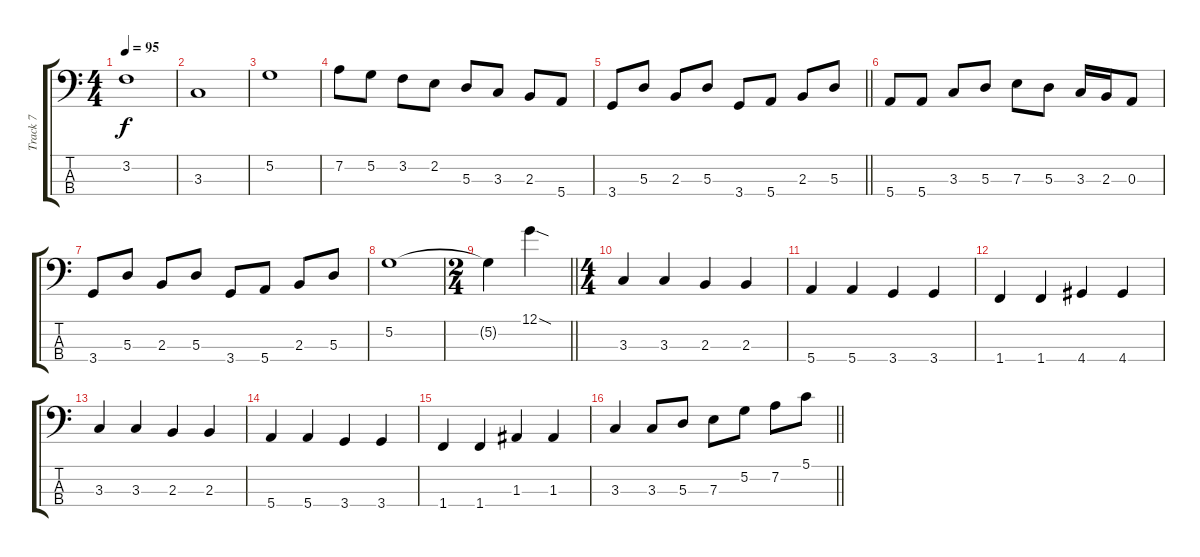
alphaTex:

\track ("Track 7" "Track 7") {instrument electricbassfinger}
\staff {score tabs}
\tuning (G2 D2 A1 E1) {hide}
\ts (4 4)
\tempo 95
\clef f4
\ks c
3.2.1{dy f} |
3.3.1 |
5.2.1 |
7.2.8 5.2.8 3.2.8 2.2.8 5.3.8 3.3.8 2.3.8 5.4.8 |
\barLineRight lightlight
3.4.8 5.3.8 2.3.8 5.3.8 3.4.8 5.4.8 2.3.8 5.3.8 |
5.4.8 5.4.8 3.3.8 5.3.8 7.3.8 5.3.8 3.3.16 2.3.16 0.3.8 |
3.4.8 5.3.8 2.3.8 5.3.8 3.4.8 5.4.8 2.3.8 5.3.8 |
5.2.1 |
\ts (2 4)
\barLineRight lightlight
5.2{t}.4 12.1{sod}.4 |
\ts (4 4)
3.3.4 3.3.4 2.3.4 2.3.4 |
5.4.4 5.4.4 3.4.4 3.4.4 |
1.4.4 1.4.4 4.4.4 4.4.4 |
3.3.4 3.3.4 2.3.4 2.3.4 |
5.4.4 5.4.4 3.4.4 3.4.4 |
1.4.4 1.4.4 1.3.4 1.3.4 |
\barLineRight lightlight
3.3.4 3.3.8 5.3.8 7.3.8 5.2.8 7.2.8 5.1.8
